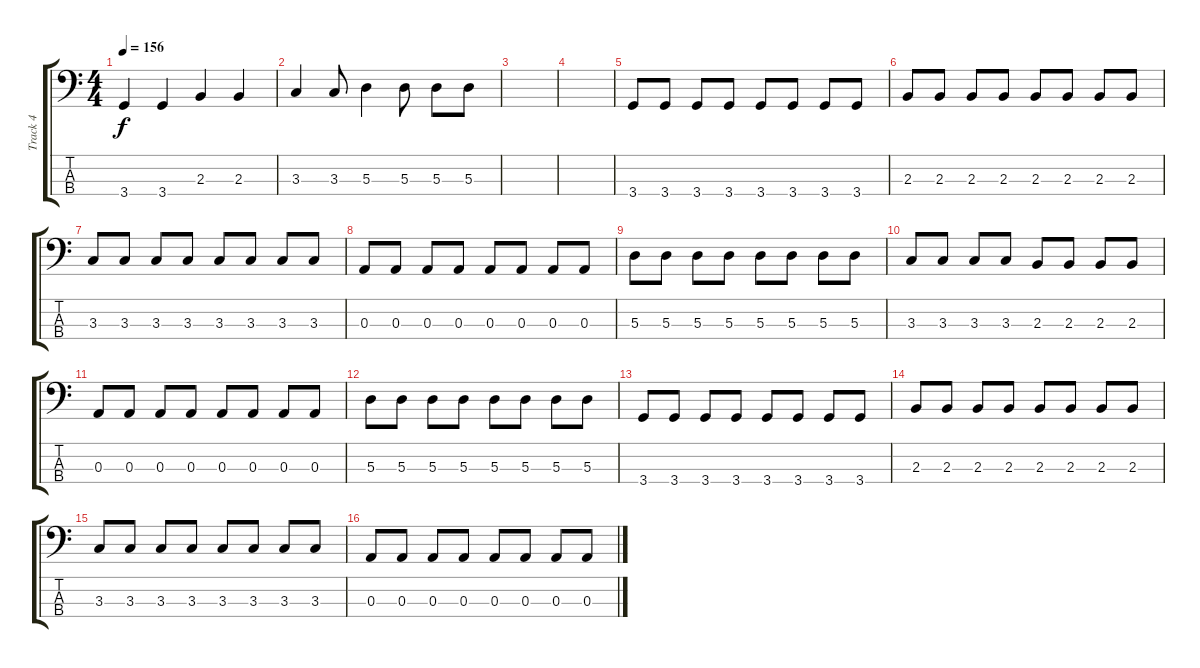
\track ("Track 4" "Track 4") {instrument electricbassfinger}
\staff {score tabs}
\tuning (G2 D2 A1 E1) {hide}
\ts (4 4)
\tempo 156
\clef f4
\ks c
3.4.4{dy f} 3.4.4 2.3.4 2.3.4 |
3.3.4 3.3.8 5.3.4 5.3.8 5.3.8 5.3.8 |
|
|
3.4.8 3.4.8 3.4.8 3.4.8 3.4.8 3.4.8 3.4.8 3.4.8 |
2.3.8 2.3.8 2.3.8 2.3.8 2.3.8 2.3.8 2.3.8 2.3.8 |
3.3.8 3.3.8 3.3.8 3.3.8 3.3.8 3.3.8 3.3.8 3.3.8 |
0.3.8 0.3.8 0.3.8 0.3.8 0.3.8 0.3.8 0.3.8 0.3.8 |
5.3.8 5.3.8 5.3.8 5.3.8 5.3.8 5.3.8 5.3.8 5.3.8 |
3.3.8 3.3.8 3.3.8 3.3.8 2.3.8 2.3.8 2.3.8 2.3.8 |
0.3.8 0.3.8 0.3.8 0.3.8 0.3.8 0.3.8 0.3.8 0.3.8 |
5.3.8 5.3.8 5.3.8 5.3.8 5.3.8 5.3.8 5.3.8 5.3.8 |
3.4.8 3.4.8 3.4.8 3.4.8 3.4.8 3.4.8 3.4.8 3.4.8 |
2.3.8 2.3.8 2.3.8 2.3.8 2.3.8 2.3.8 2.3.8 2.3.8 |
3.3.8 3.3.8 3.3.8 3.3.8 3.3.8 3.3.8 3.3.8 3.3.8 |
0.3.8 0.3.8 0.3.8 0.3.8 0.3.8 0.3.8 0.3.8 0.3.8
